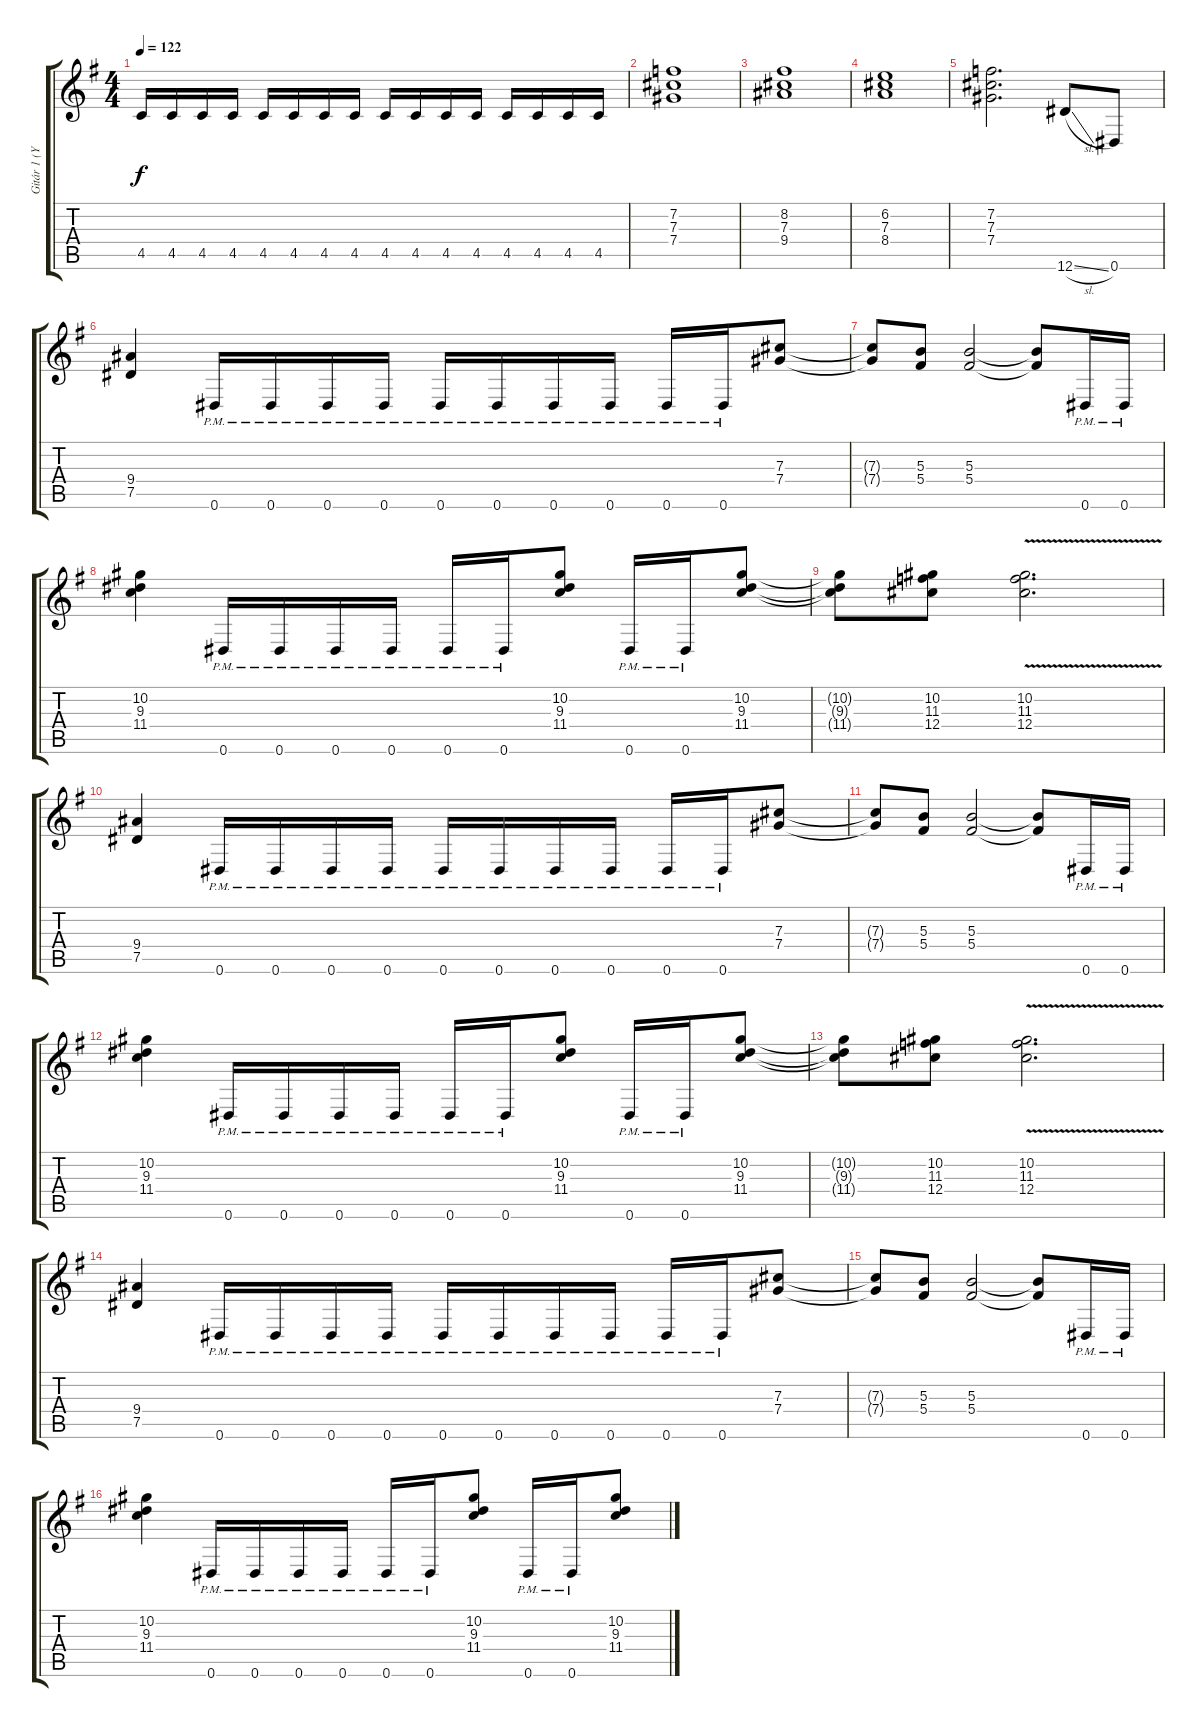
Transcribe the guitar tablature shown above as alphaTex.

\track ("Gitár 1 (Yngwie Malmsteen)" "Gitár 1 (Y") {instrument distortionguitar}
\staff {score tabs}
\tuning (Eb4 Bb3 Gb3 Db3 Ab2 Eb2) {hide}
\ts (4 4)
\tempo 122
\clef g2
\ks g
4.5.16{dy f} 4.5.16 4.5.16 4.5.16 4.5.16 4.5.16 4.5.16 4.5.16 4.5.16 4.5.16 4.5.16 4.5.16 4.5.16 4.5.16 4.5.16 4.5.16 |
(7.2 7.3 7.4).1 |
(8.2 7.3 9.4).1 |
(6.2 7.3 8.4).1 |
(7.2 7.3 7.4).2{d} 12.6{sl}.8 0.6.8 |
(9.4 7.5).4{volume 16} 0.6{pm}.16 0.6{pm}.16 0.6{pm}.16 0.6{pm}.16 0.6{pm}.16 0.6{pm}.16 0.6{pm}.16 0.6{pm}.16 0.6{pm}.16 0.6{pm}.16 (7.3 7.4).8 |
(7.3{t} 7.4{t}).8 (5.3 5.4).8 (5.3 5.4).2 (5.3{t} 5.4{t}).8 0.6{pm}.16 0.6{pm}.16 |
(10.2 9.3 11.4).4 0.6{pm}.16 0.6{pm}.16 0.6{pm}.16 0.6{pm}.16 0.6{pm}.16 0.6{pm}.16 (10.2 9.3 11.4).8 0.6{pm}.16 0.6{pm}.16 (10.2 9.3 11.4).8 |
(10.2{t} 9.3{t} 11.4{t}).8 (10.2 11.3 12.4).8 (10.2{v} 11.3{v} 12.4{v}).2{d} |
(9.4 7.5).4 0.6{pm}.16 0.6{pm}.16 0.6{pm}.16 0.6{pm}.16 0.6{pm}.16 0.6{pm}.16 0.6{pm}.16 0.6{pm}.16 0.6{pm}.16 0.6{pm}.16 (7.3 7.4).8 |
(7.3{t} 7.4{t}).8 (5.3 5.4).8 (5.3 5.4).2 (5.3{t} 5.4{t}).8 0.6{pm}.16 0.6{pm}.16 |
(10.2 9.3 11.4).4 0.6{pm}.16 0.6{pm}.16 0.6{pm}.16 0.6{pm}.16 0.6{pm}.16 0.6{pm}.16 (10.2 9.3 11.4).8 0.6{pm}.16 0.6{pm}.16 (10.2 9.3 11.4).8 |
(10.2{t} 9.3{t} 11.4{t}).8 (10.2 11.3 12.4).8 (10.2{v} 11.3{v} 12.4{v}).2{d} |
(9.4 7.5).4 0.6{pm}.16 0.6{pm}.16 0.6{pm}.16 0.6{pm}.16 0.6{pm}.16 0.6{pm}.16 0.6{pm}.16 0.6{pm}.16 0.6{pm}.16 0.6{pm}.16 (7.3 7.4).8 |
(7.3{t} 7.4{t}).8 (5.3 5.4).8 (5.3 5.4).2 (5.3{t} 5.4{t}).8 0.6{pm}.16 0.6{pm}.16 |
(10.2 9.3 11.4).4 0.6{pm}.16 0.6{pm}.16 0.6{pm}.16 0.6{pm}.16 0.6{pm}.16 0.6{pm}.16 (10.2 9.3 11.4).8 0.6{pm}.16 0.6{pm}.16 (10.2 9.3 11.4).8
